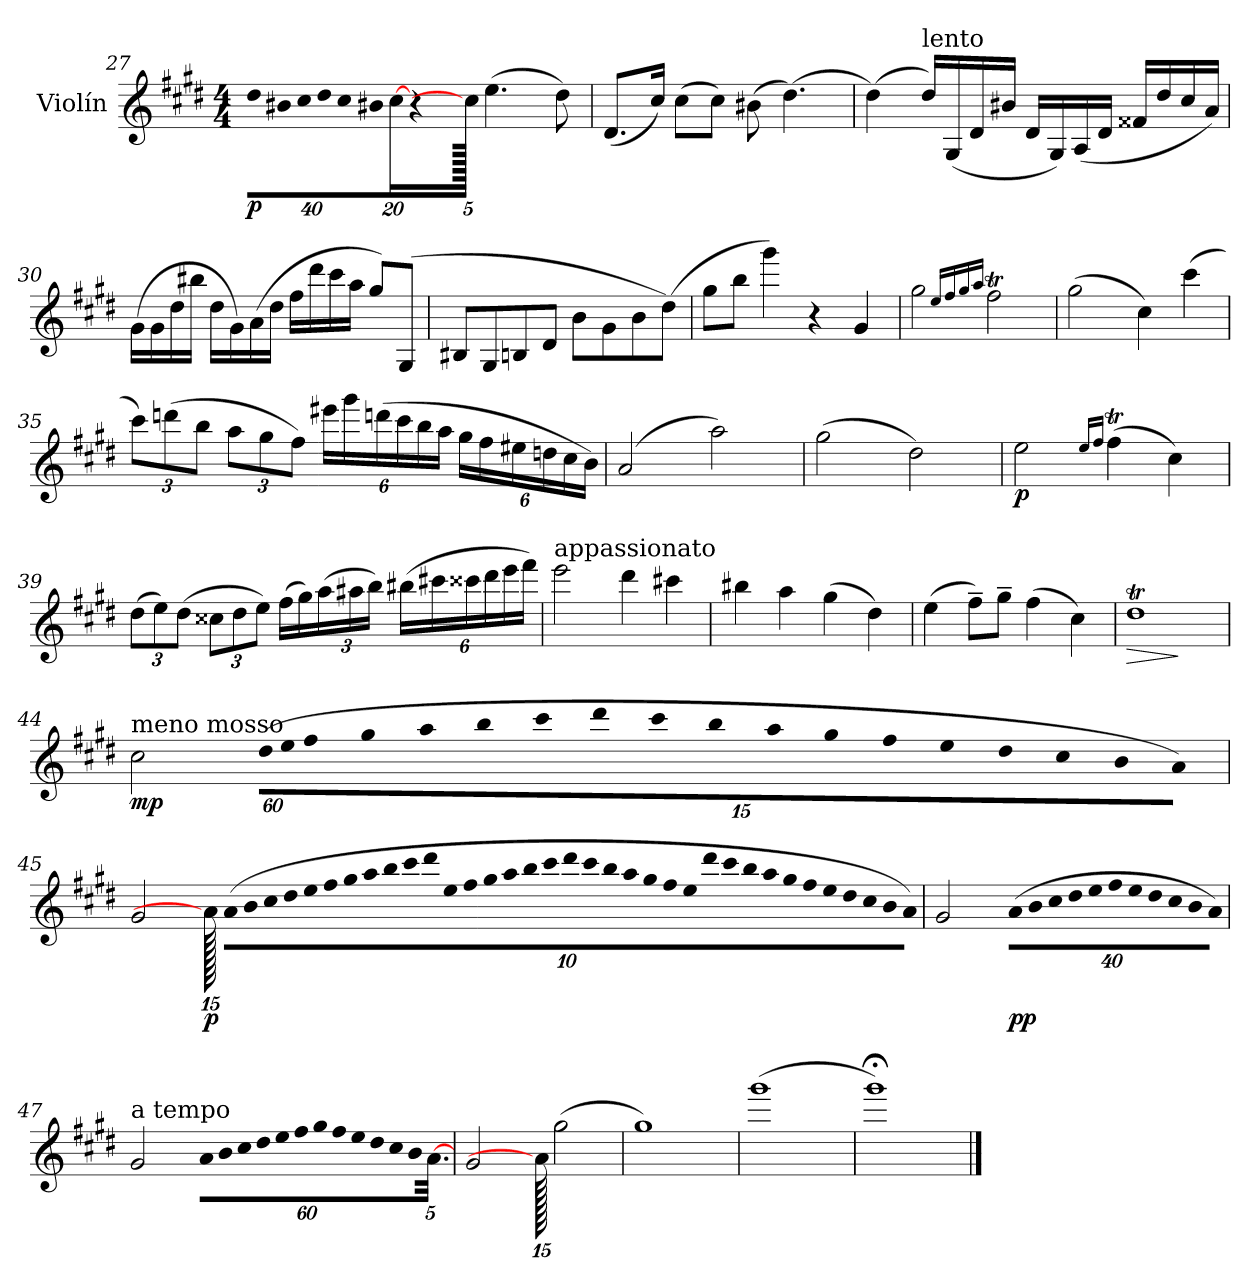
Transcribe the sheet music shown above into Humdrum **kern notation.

**kern	**dynam
*part1	*part1
*staff1	*staff1
*I"Violín	*
*I'Vln.	*
*clefG2	*
*k[f#c#g#d#]	*
*M4/4	*
*Xbrackettup	*
=27	=27
!LO:N:vis=16	!LO:DY:b
640%23dd#\LL	p
!LO:N:vis=16	!
640%23b#X\	.
!LO:N:vis=16	!
640%23cc#\	.
!LO:N:vis=16	!
640%23dd#\	.
!LO:N:vis=16	!
640%23cc#\	.
!LO:N:vis=16	!
640%23b#X\	.
[320%11cc#\JJ	.
4r	.
640cc#\JJ]	.
(4.ee\	.
8dd#\)	.
=28	=28
(8.d#/L	.
16cc#/Jk)	.
(8cc#\L	.
8cc#\J)	.
(8b#X\	.
(4.dd#\)	.
!!LO:LB:g=z
=29	=29
(4dd#\)	.
*MM45	*
!LO:TX:a:t=lento	!
16dd#/LL)	.
(16G#/	.
16d#/	.
16b#X/JJ	.
16d#/LL	.
16G#/)	.
(16A/	.
16d#/JJ	.
16f##X/LL	.
16dd#/	.
16cc#/	.
16a/JJ)	.
=30	=30
(16g#\LL	.
16g#\	.
16dd#\	.
16bb#X\JJ	.
16dd#\LL	.
16g#\)	.
(16a\	.
16dd#\JJ	.
16ff#\LL	.
16ddd#\	.
16ccc#\	.
16aa\JJ	.
8gg#/L)	.
(8G#/J	.
=31	=31
8B#X/L	.
8G#/	.
8Bn/	.
8d#/J	.
8b\L	.
8g#\	.
8b\	.
(8dd#\J)	.
=32	=32
8gg#\L	.
8bb\J	.
4ggg#\)	.
4r	.
4g#/	.
!!LO:LB:g=z
=33	=33
*MM69	*
2gg#\	.
16qee/LL	.
16qff#/	.
16qgg#/	.
16qaa/JJ	.
2ff#T\	.
=34	=34
(2gg#\	.
4cc#\)	.
(4ccc#\	.
=35	=35
12ccc#\L)	.
(12dddn\	.
12bb\J	.
12aa\L	.
12gg#\	.
12ff#\J)	.
24eee#X\LL	.
24ggg#\	.
(24dddn\	.
24ccc#\	.
24bb\	.
24aa\JJ	.
24gg#\LL	.
24ff#\	.
24ee#X\	.
24ddn\	.
24cc#\	.
24b\JJ)	.
=36	=36
(2a/	.
2aa\)	.
!!LO:PB:g=z
=37	=37
(2gg#\	.
2dd#\)	.
=38	=38
!	!LO:DY:b
2ee\	p
16qee/LL	.
16qff#/JJ	.
(4ff#T\	.
4cc#\)	.
=39	=39
(12dd#\L	.
12ee\)	.
(12dd#\J	.
12cc##X\L	.
12dd#\	.
12ee\J)	.
(16ff#\LL	.
16gg#\)	.
(24aa\	.
24aa#X\	.
24bb\JJ)	.
(24bb#X\LL	.
24ccc#X\	.
24ccc##X\	.
24ddd#\	.
24eee\	.
24fff#\JJ)	.
=40	=40
!LO:TX:a:t=appassionato	!
2eee\	.
4ddd#\	.
4ccc#X\	.
!!LO:LB:g=z
=41	=41
4bb#X\	.
4aa\	.
(4gg#\	.
4dd#\)	.
=42	=42
(4ee\	.
8ff#~\L)	.
8gg#~\J	.
(4ff#\	.
4cc#\)	.
=43	=43
!	!LO:HP:b
1dd#t	>
.	]
=44	=44
!LO:TX:a:t=meno mosso	!
!	!LO:DY:b
2cc#\	mp
!LO:N:vis=16	!
(1920%53dd#\LL	.
!LO:N:vis=16	!
1920%53ee\	.
1920ryy	.
!LO:N:vis=16	!
1920%53ff#\	.
!LO:N:vis=16	!
1920%53gg#\	.
1920ryy	.
!LO:N:vis=16	!
1920%53aa\	.
!LO:N:vis=16	!
1920%53bb\	.
1920ryy	.
!LO:N:vis=16	!
1920%53ccc#\	.
!LO:N:vis=16	!
1920%53ddd#\	.
1920ryy	.
!LO:N:vis=16	!
1920%53ccc#\	.
!LO:N:vis=16	!
1920%53bb\	.
1920ryy	.
!LO:N:vis=16	!
1920%53aa\	.
!LO:N:vis=16	!
1920%53gg#\	.
1920ryy	.
!LO:N:vis=16	!
1920%53ff#\	.
!LO:N:vis=16	!
1920%53ee\	.
1920ryy	.
!LO:N:vis=16	!
1920%53dd#\	.
!LO:N:vis=16	!
1920%53cc#\	.
1920ryy	.
!LO:N:vis=16	!
1920%53b\	.
[640%17a\JJ)	.
!!LO:LB:g=z
=45	=45
2g#/	.
!	!LO:DY:b
960a\]	p
!LO:N:vis=16	!
(640%9a\LL	.
!LO:N:vis=16	!
640%9b\	.
!LO:N:vis=16	!
640%9cc#\	.
!LO:N:vis=16	!
640%9dd#\	.
!LO:N:vis=16	!
640%9ee\	.
!LO:N:vis=16	!
640%9ff#\	.
!LO:N:vis=16	!
640%9gg#\	.
!LO:N:vis=16	!
640%9aa\	.
!LO:N:vis=16	!
640%9bb\	.
!LO:N:vis=16	!
640%9ccc#\	.
!LO:N:vis=16	!
640%9ddd#\	.
!LO:N:vis=16	!
640%9ee\	.
!LO:N:vis=16	!
640%9ff#\	.
!LO:N:vis=16	!
640%9gg#\	.
!LO:N:vis=16	!
640%9aa\	.
!LO:N:vis=16	!
640%9bb\	.
!LO:N:vis=16	!
640%9ccc#\	.
!LO:N:vis=16	!
640%9ddd#\	.
!LO:N:vis=16	!
640%9ccc#\	.
!LO:N:vis=16	!
640%9bb\	.
!LO:N:vis=16	!
640%9aa\	.
!LO:N:vis=16	!
640%9gg#\	.
!LO:N:vis=16	!
640%9ff#\	.
!LO:N:vis=16	!
640%9ee\	.
!LO:N:vis=16	!
640%9ddd#\	.
!LO:N:vis=16	!
640%9ccc#\	.
!LO:N:vis=16	!
640%9bb\	.
!LO:N:vis=16	!
640%9aa\	.
!LO:N:vis=16	!
640%9gg#\	.
!LO:N:vis=16	!
640%9ff#\	.
!LO:N:vis=16	!
640%9ee\	.
!LO:N:vis=16	!
640%9dd#\	.
!LO:N:vis=16	!
640%9cc#\	.
!LO:N:vis=16	!
640%9b\	.
!LO:N:vis=16	!
640%9a\JJ)	.
!!LO:LB:g=z
=46	=46
2g#/	.
!LO:N:vis=16	!LO:DY:b
(640%29a\LL	pp
!LO:N:vis=16	!
640%29b\	.
!LO:N:vis=16	!
640%29cc#\	.
!LO:N:vis=16	!
640%29dd#\	.
!LO:N:vis=16	!
640%29ee\	.
!LO:N:vis=16	!
640%29ff#\	.
!LO:N:vis=16	!
640%29ee\	.
!LO:N:vis=16	!
640%29dd#\	.
!LO:N:vis=16	!
640%29cc#\	.
!LO:N:vis=16	!
640%29b\	.
!LO:N:vis=16	!
640%29a\JJ)	.
=47	=47
!LO:TX:a:t=a tempo	!
2g#/	.
!LO:N:vis=16	!
960%37a\LL	.
!LO:N:vis=16	!
960%37b\	.
!LO:N:vis=16	!
960%37cc#\	.
!LO:N:vis=16	!
960%37dd#\	.
!LO:N:vis=16	!
960%37ee\	.
!LO:N:vis=16	!
960%37ff#\	.
!LO:N:vis=16	!
960%37gg#\	.
!LO:N:vis=16	!
960%37ff#\	.
!LO:N:vis=16	!
960%37ee\	.
!LO:N:vis=16	!
960%37dd#\	.
!LO:N:vis=16	!
960%37cc#\	.
!LO:N:vis=16	!
960%37b\	.
[40.a\JJ	.
=48	=48
2g#/	.
960a\]	.
(2gg#\	.
!!LO:LB:g=z
=49	=49
1gg#)	.
=50	=50
(1ggg#	.
=51	=51
1ggg#;<)	.
==	==
*-	*-
